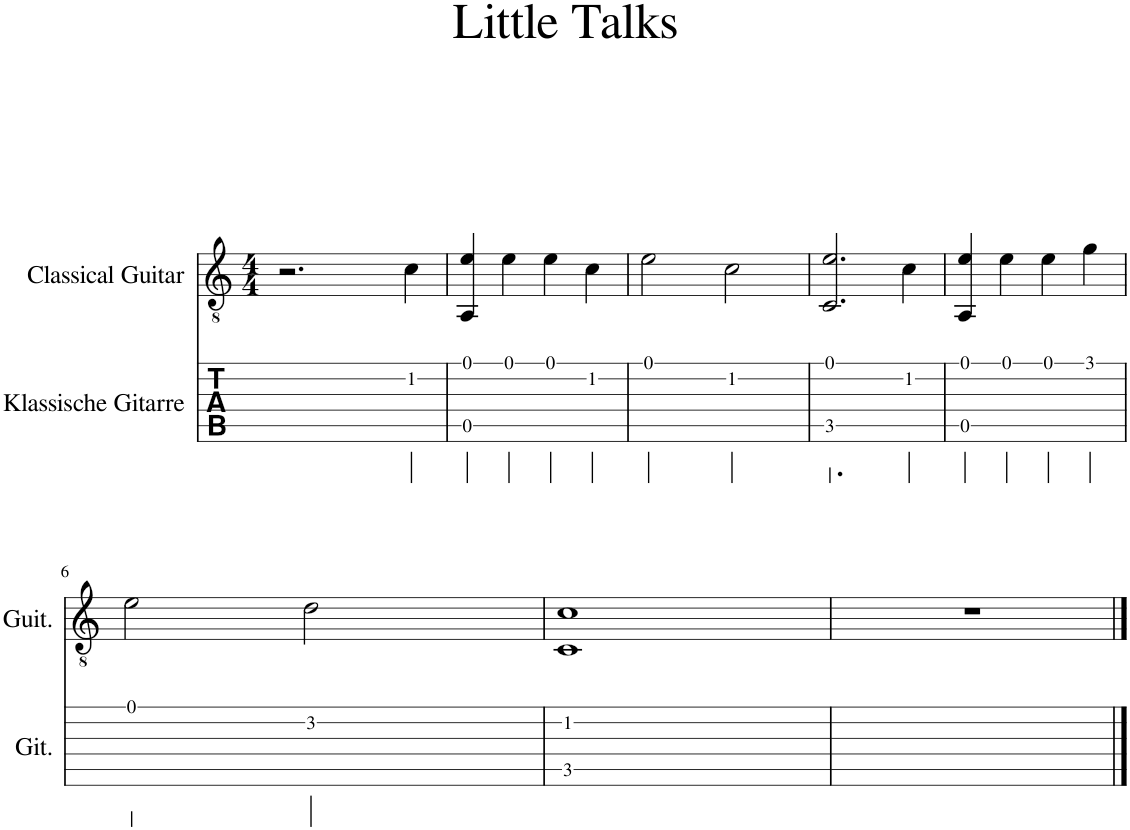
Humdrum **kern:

**kern	**kern
*part2	*part1
*staff2	*staff1
*I"Klassische Gitarre	*I"Classical Guitar
*I'Git.	*I'Guit.
*stria6	*
*	*clefGv2
*k[]	*k[]
*M4/4	*M4/4
=1	=1
4r	2.r
4r	.
4r	.
4c\	4c\
=2	=2
4AA\ 4e\	4AA/ 4e/
4e\	4e\
4e\	4e\
4c\	4c\
=3	=3
4e\	2e\
4r	.
4c\	2c\
4r	.
=4	=4
2.C\ 2.e\	2.C/ 2.e/
4c\	4c\
=5	=5
4AA\ 4e\	4AA/ 4e/
4e\	4e\
4e\	4e\
4g\	4g\
!!LO:LB:g=z
=6	=6
2e\	2e\
4d\	2d\
4r	.
=7	=7
1C 1c	1C 1c
=8	=8
1r	1r
==	==
*-	*-
